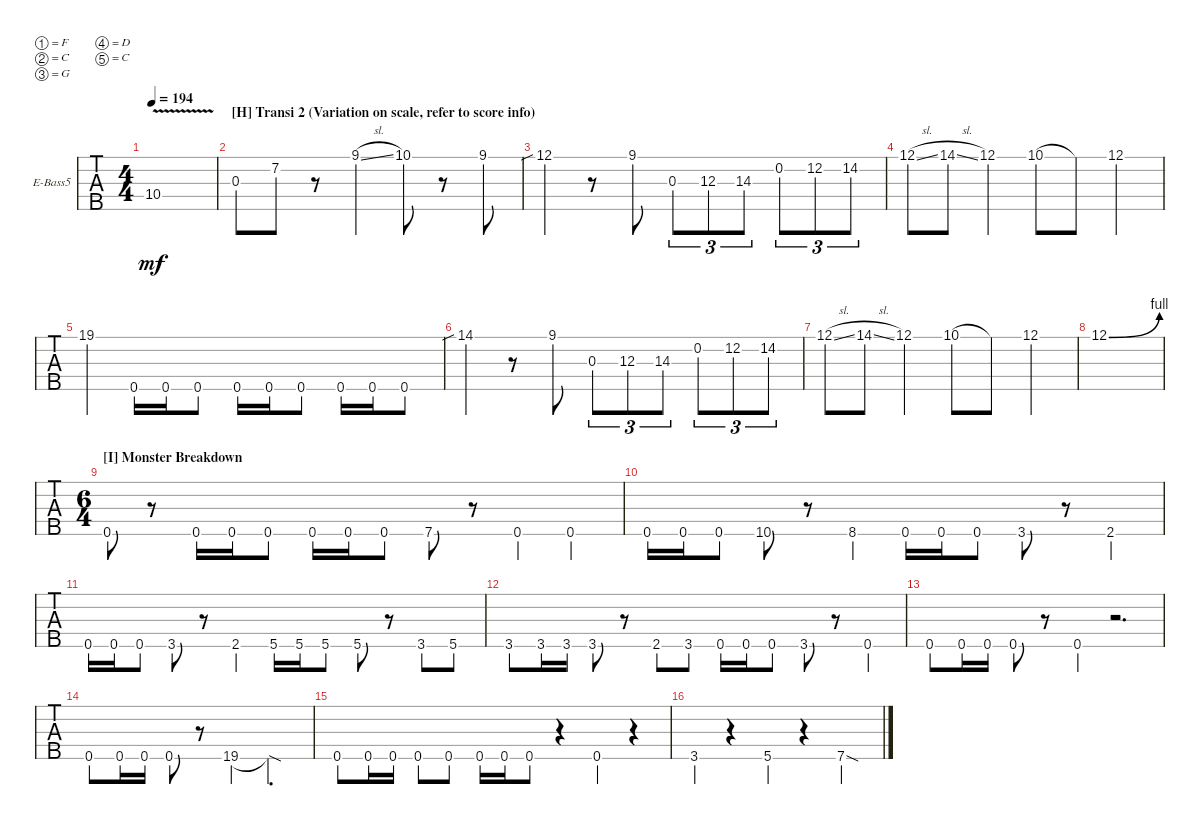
\bracketExtendMode groupsimilarinstruments
\firstSystemTrackNameOrientation horizontal
\otherSystemsTrackNameOrientation horizontal
\track ("bass" "E-Bass5") {instrument electricbassfinger}
\staff {tabs}
\tuning (F2 C2 G1 D1 C1)
\ts (4 4)
\tempo 194
\clef f4
\ks c
10.4{v t}.1{dy mf} |
\section ("H" "Transi 2 (Variation on scale, refer to score info)")
0.3.8 7.2.8 r.8 9.1{sl}.4 10.1.8 r.8 9.1.8 |
12.1{sib}.4 r.8 9.1.8 0.3.8{tu (3 2)} 12.3.8{tu (3 2)} 14.3.8{tu (3 2)} 0.2.8{tu (3 2)} 12.2.8{tu (3 2)} 14.2.8{tu (3 2)} |
12.1{sl}.8 14.1{sl}.8 12.1.4 10.1.8 10.1{t}.8 12.1.4 |
19.1.4 0.5.16 0.5.16 0.5.8 0.5.16 0.5.16 0.5.8 0.5.16 0.5.16 0.5.8 |
14.1{sib}.4 r.8 9.1.8 0.3.8{tu (3 2)} 12.3.8{tu (3 2)} 14.3.8{tu (3 2)} 0.2.8{tu (3 2)} 12.2.8{tu (3 2)} 14.2.8{tu (3 2)} |
12.1{sl}.8 14.1{sl}.8 12.1.4 10.1.8 10.1{t}.8 12.1.4 |
12.1{be (bend 0 0 59.4 4)}.1 |
\ts (6 4)
\section ("I" "Monster Breakdown")
0.5.8 r.8 0.5.16 0.5.16 0.5.8 0.5.16 0.5.16 0.5.8 7.5.8 r.8 0.5.4 0.5.4 |
0.5.16 0.5.16 0.5.8 10.5.8 r.8 8.5.4 0.5.16 0.5.16 0.5.8 3.5.8 r.8 2.5.4 |
0.5.16 0.5.16 0.5.8 3.5.8 r.8 2.5.4 5.5.16 5.5.16 5.5.8 5.5.8 r.8 3.5.8 5.5.8 |
3.5.8 3.5.16 3.5.16 3.5.8 r.8 2.5.8 3.5.8 0.5.16 0.5.16 0.5.8 3.5.8 r.8 0.5.4 |
0.5.8 0.5.16 0.5.16 0.5.8 r.8 0.5.4 r.2{d} |
0.5.8 0.5.16 0.5.16 0.5.8 r.8 19.5.4 19.5{sod t}.2{d} |
\clef g2
0.5.8 0.5.16 0.5.16{beam split} 0.5.8{beam merge} 0.5.8{beam split} 0.5.16 0.5.16 0.5.8 r.4 0.5.4 r.4 |
3.5.4 r.4 5.5.4 r.4 7.5{sod}.2
